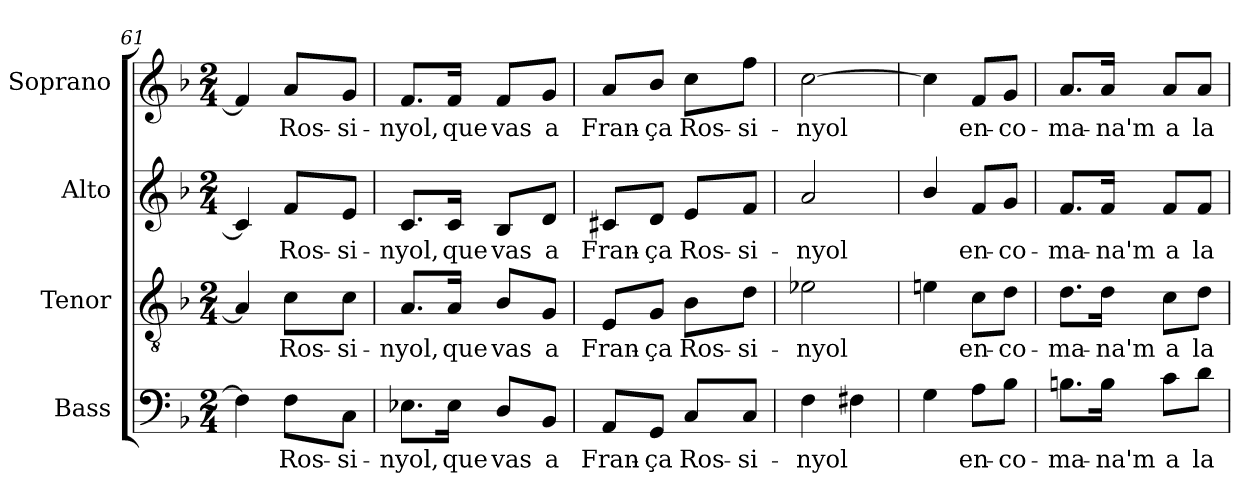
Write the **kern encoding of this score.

**kern	**text	**kern	**text	**kern	**text	**kern	**text
*part4	*part4	*part3	*part3	*part2	*part2	*part1	*part1
*staff4	*staff4	*staff3	*staff3	*staff2	*staff2	*staff1	*staff1
*I"Bass	*	*I"Tenor	*	*I"Alto	*	*I"Soprano	*
*I'B.	*	*I'T.	*	*I'A.	*	*I'S.	*
*clefF4	*	*clefGv2	*	*clefG2	*	*clefG2	*
*	*	*ITrd7c12	*	*	*	*	*
*k[b-]	*	*k[b-]	*	*k[b-]	*	*k[b-]	*
*F:	*	*F:	*	*F:	*	*F:	*
*M2/4	*	*M2/4	*	*M2/4	*	*M2/4	*
=61	=61	=61	=61	=61	=61	=61	=61
4Fi\]	.	4AAi/]	.	4ci/]	.	4fi/]	.
!	!LO:LY:b:color=#000000	!	!	!	!	!	!
!	!	!	!LO:LY:b:color=#000000	!	!	!	!
!	!	!	!	!	!LO:LY:b:color=#000000	!	!
!	!	!	!	!	!	!	!LO:LY:b:color=#000000
8Fi\L	Ros-	8Ci\L	Ros-	8fi/L	Ros-	8ai/L	Ros-
!	!LO:LY:b:color=#000000	!	!	!	!	!	!
!	!	!	!LO:LY:b:color=#000000	!	!	!	!
!	!	!	!	!	!LO:LY:b:color=#000000	!	!
!	!	!	!	!	!	!	!LO:LY:b:color=#000000
8Ci\J	-si-	8Ci\J	-si-	8ei/J	-si-	8gi/J	-si-
=62	=62	=62	=62	=62	=62	=62	=62
!	!LO:LY:b:color=#000000	!	!	!	!	!	!
!	!	!	!LO:LY:b:color=#000000	!	!	!	!
!	!	!	!	!	!LO:LY:b:color=#000000	!	!
!	!	!	!	!	!	!	!LO:LY:b:color=#000000
8.E-Xi\L	-nyol,	8.AAi/L	-nyol,	8.ci/L	-nyol,	8.fi/L	-nyol,
!	!LO:LY:b:color=#000000	!	!	!	!	!	!
!	!	!	!LO:LY:b:color=#000000	!	!	!	!
!	!	!	!	!	!LO:LY:b:color=#000000	!	!
!	!	!	!	!	!	!	!LO:LY:b:color=#000000
16E-i\Jk	que	16AAi/Jk	que	16ci/Jk	que	16fi/Jk	que
!	!LO:LY:b:color=#000000	!	!	!	!	!	!
!	!	!	!LO:LY:b:color=#000000	!	!	!	!
!	!	!	!	!	!LO:LY:b:color=#000000	!	!
!	!	!	!	!	!	!	!LO:LY:b:color=#000000
8Di/L	vas	8BB-i/L	vas	8B-i/L	vas	8fi/L	vas
!	!LO:LY:b:color=#000000	!	!	!	!	!	!
!	!	!	!LO:LY:b:color=#000000	!	!	!	!
!	!	!	!	!	!LO:LY:b:color=#000000	!	!
!	!	!	!	!	!	!	!LO:LY:b:color=#000000
8BB-i/J	a	8GGi/J	a	8di/J	a	8gi/J	a
=63	=63	=63	=63	=63	=63	=63	=63
!	!LO:LY:b:color=#000000	!	!	!	!	!	!
!	!	!	!LO:LY:b:color=#000000	!	!	!	!
!	!	!	!	!	!LO:LY:b:color=#000000	!	!
!	!	!	!	!	!	!	!LO:LY:b:color=#000000
8AAi/L	Fran-	8EEi/L	Fran-	8c#Xi/L	Fran-	8ai/L	Fran-
!	!LO:LY:b:color=#000000	!	!	!	!	!	!
!	!	!	!LO:LY:b:color=#000000	!	!	!	!
!	!	!	!	!	!LO:LY:b:color=#000000	!	!
!	!	!	!	!	!	!	!LO:LY:b:color=#000000
8GGi/J	-ça	8GGi/J	-ça	8di/J	-ça	8b-i/J	-ça
!	!LO:LY:b:color=#000000	!	!	!	!	!	!
!	!	!	!LO:LY:b:color=#000000	!	!	!	!
!	!	!	!	!	!LO:LY:b:color=#000000	!	!
!	!	!	!	!	!	!	!LO:LY:b:color=#000000
8Ci/L	Ros-	8BB-i\L	Ros-	8ei/L	Ros-	8cci\L	Ros-
!	!LO:LY:b:color=#000000	!	!	!	!	!	!
!	!	!	!LO:LY:b:color=#000000	!	!	!	!
!	!	!	!	!	!LO:LY:b:color=#000000	!	!
!	!	!	!	!	!	!	!LO:LY:b:color=#000000
8Ci/J	-si-	8Di\J	-si-	8fi/J	-si-	8ffi\J	-si-
=64	=64	=64	=64	=64	=64	=64	=64
!	!LO:LY:b:color=#000000	!	!	!	!	!	!
!	!	!	!LO:LY:b:color=#000000	!	!	!	!
!	!	!	!	!	!LO:LY:b:color=#000000	!	!
!	!	!	!	!	!	!	!LO:LY:b:color=#000000
4Fi\	-nyol	2E-Xi\	-nyol	2ai/	-nyol	[2cci\	-nyol
4F#Xi\	.	.	.	.	.	.	.
!!LO:LB:g=z
=65	=65	=65	=65	=65	=65	=65	=65
4Gi\	.	4Eni\	.	4b-i/	.	4cci\]	.
!	!LO:LY:b:color=#000000	!	!	!	!	!	!
!	!	!	!LO:LY:b:color=#000000	!	!	!	!
!	!	!	!	!	!LO:LY:b:color=#000000	!	!
!	!	!	!	!	!	!	!LO:LY:b:color=#000000
8Ai\L	en-	8Ci\L	en-	8fi/L	en-	8fi/L	en-
!	!LO:LY:b:color=#000000	!	!	!	!	!	!
!	!	!	!LO:LY:b:color=#000000	!	!	!	!
!	!	!	!	!	!LO:LY:b:color=#000000	!	!
!	!	!	!	!	!	!	!LO:LY:b:color=#000000
8B-i\J	-co-	8Di\J	-co-	8gi/J	-co-	8gi/J	-co-
=66	=66	=66	=66	=66	=66	=66	=66
!	!LO:LY:b:color=#000000	!	!	!	!	!	!
!	!	!	!LO:LY:b:color=#000000	!	!	!	!
!	!	!	!	!	!LO:LY:b:color=#000000	!	!
!	!	!	!	!	!	!	!LO:LY:b:color=#000000
8.Bni\L	-ma-	8.Di\L	-ma-	8.fi/L	-ma-	8.ai/L	-ma-
!	!LO:LY:b:color=#000000	!	!	!	!	!	!
!	!	!	!LO:LY:b:color=#000000	!	!	!	!
!	!	!	!	!	!LO:LY:b:color=#000000	!	!
!	!	!	!	!	!	!	!LO:LY:b:color=#000000
16Bi\Jk	-na'm	16Di\Jk	-na'm	16fi/Jk	-na'm	16ai/Jk	-na'm
!	!LO:LY:b:color=#000000	!	!	!	!	!	!
!	!	!	!LO:LY:b:color=#000000	!	!	!	!
!	!	!	!	!	!LO:LY:b:color=#000000	!	!
!	!	!	!	!	!	!	!LO:LY:b:color=#000000
8ci\L	a	8Ci\L	a	8fi/L	a	8ai/L	a
!	!LO:LY:b:color=#000000	!	!	!	!	!	!
!	!	!	!LO:LY:b:color=#000000	!	!	!	!
!	!	!	!	!	!LO:LY:b:color=#000000	!	!
!	!	!	!	!	!	!	!LO:LY:b:color=#000000
8di\J	la	8Di\J	la	8fi/J	la	8ai/J	la
=	=	=	=	=	=	=	=
*-	*-	*-	*-	*-	*-	*-	*-
